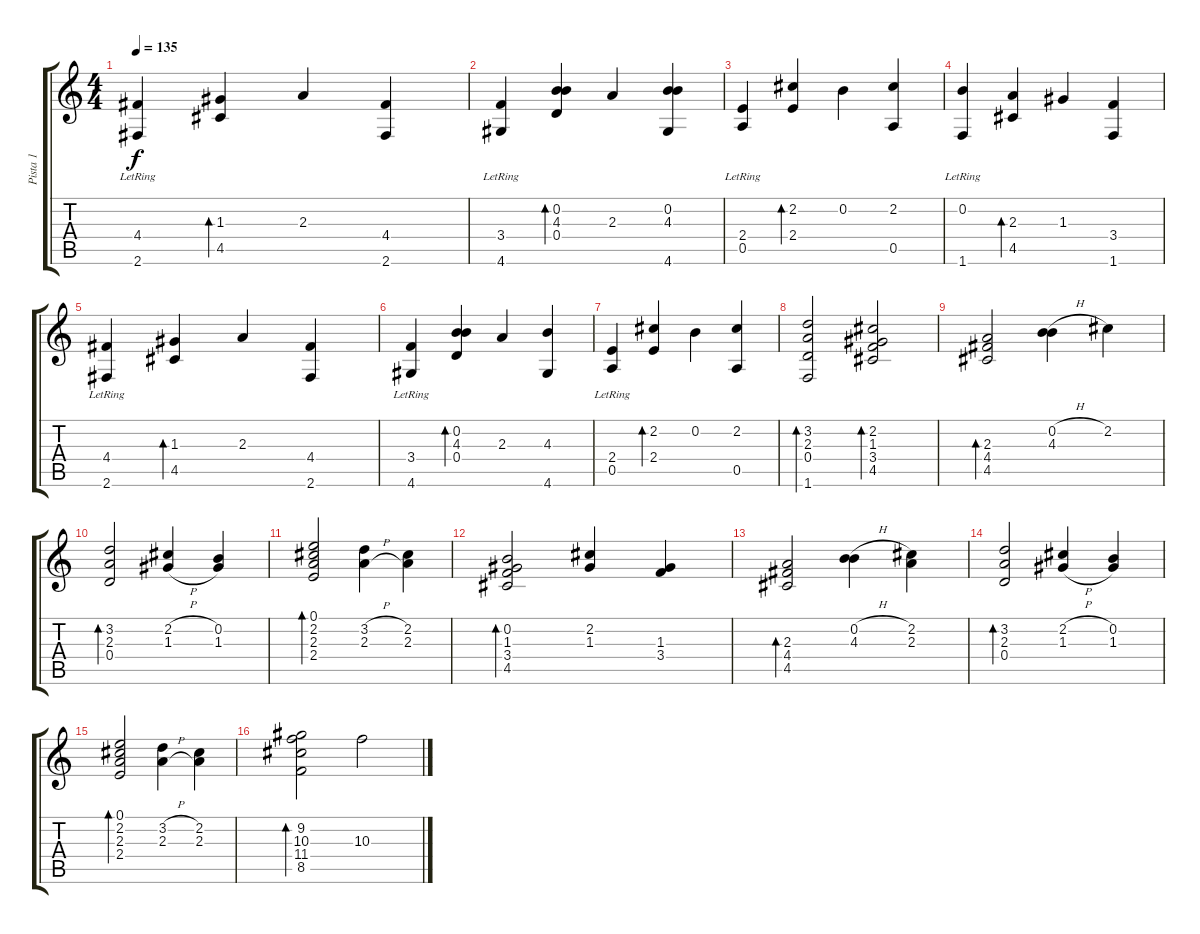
\track ("Pista 1" "Pista 1") {instrument acousticguitarnylon}
\staff {score tabs}
\tuning (E4 B3 G3 D3 A2 E2) {hide}
\ts (4 4)
\tempo 135
\clef g2
\ks c
(4.4 2.6{lr}).4{dy f} (1.3 4.5).4{bd 120} 2.3.4 (4.4 2.6).4 |
(3.4 4.6{lr}).4 (0.2 4.3 0.4).4{bd 120} 2.3.4 (0.2 4.3 4.6).4 |
(2.4 0.5{lr}).4 (2.2 2.4).4{bd 120} 0.2.4 (2.2 0.5).4 |
(0.2{lr} 1.6{lr}).4 (2.3 4.5).4{bd 120} 1.3.4 (3.4 1.6).4 |
(4.4 2.6{lr}).4 (1.3 4.5).4{bd 120} 2.3.4 (4.4 2.6).4 |
(3.4 4.6{lr}).4 (0.2 4.3 0.4).4{bd 120} 2.3.4 (4.3 4.6).4 |
(2.4 0.5{lr}).4 (2.2 2.4).4{bd 120} 0.2.4 (2.2 0.5).4 |
(3.2 2.3 0.4 1.6).2{bd 240} (2.2 1.3 3.4 4.5).2{bd 240} |
(2.3 4.4 4.5).2{bd 120} (0.2{h} 4.3).4 2.2.4 |
(3.2 2.3 0.4).2{bd 120} (2.2{h} 1.3{h}).4 (0.2 1.3).4 |
(0.1 2.2 2.3 2.4).2{bd 120} (3.2{h} 2.3{h}).4 (2.2 2.3).4 |
(0.2 1.3 3.4 4.5).2{bd 120} (2.2 1.3).4 (1.3 3.4).4 |
(2.3 4.4 4.5).2{bd 120} (0.2{h} 4.3).4 (2.2 2.3).4 |
(3.2 2.3 0.4).2{bd 120} (2.2{h} 1.3{h}).4 (0.2 1.3).4 |
(0.1 2.2 2.3 2.4).2{bd 120} (3.2{h} 2.3{h}).4 (2.2 2.3).4 |
(9.2 10.3 11.4 8.5).2{bd 240} 10.3.2
